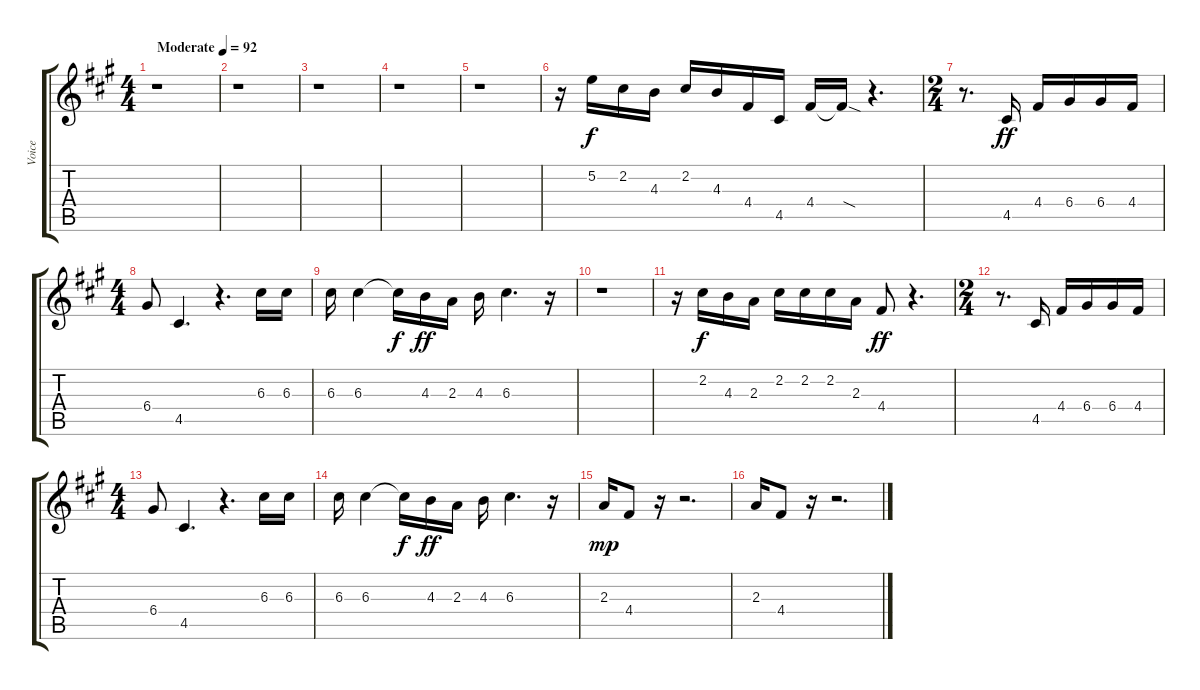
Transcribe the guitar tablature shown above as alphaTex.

\track ("Voice" "Voice") {instrument acousticguitarsteel}
\staff {score tabs}
\tuning (E4 B3 G3 D3 A2 E2) {hide}
\ts (4 4)
\tempo (92 "Moderate")
\clef g2
\ks f#minor
r.1{dy f instrument acousticguitarsteel} |
r.1 |
r.1 |
r.1 |
r.1 |
r.16 5.2.16 2.2.16 4.3.16 2.2.16 4.3.16 4.4.16 4.5.16 4.4.16 4.4{sod t}.16 r.4{d} |
\ts (2 4)
r.8{d} 4.5.16{dy ff} 4.4.16 6.4.16 6.4.16 4.4.16 |
\ts (4 4)
6.4.8 4.5.4{d} r.4{d} 6.3.16 6.3.16 |
6.3.16 6.3.4 6.3{t}.16{dy f} 4.3.16{dy ff} 2.3.16 4.3.16 6.3.4{d} r.16 |
r.1 |
r.16 2.2.16{dy f} 4.3.16 2.3.16 2.2.16 2.2.16 2.2.16 2.3.16 4.4.8{dy ff} r.4{d} |
\ts (2 4)
r.8{d} 4.5.16 4.4.16 6.4.16 6.4.16 4.4.16 |
\ts (4 4)
6.4.8 4.5.4{d} r.4{d} 6.3.16 6.3.16 |
6.3.16 6.3.4 6.3{t}.16{dy f} 4.3.16{dy ff} 2.3.16 4.3.16 6.3.4{d} r.16 |
2.3.16{dy mp} 4.4.8 r.16 r.2{d} |
2.3.16 4.4.8 r.16 r.2{d}
